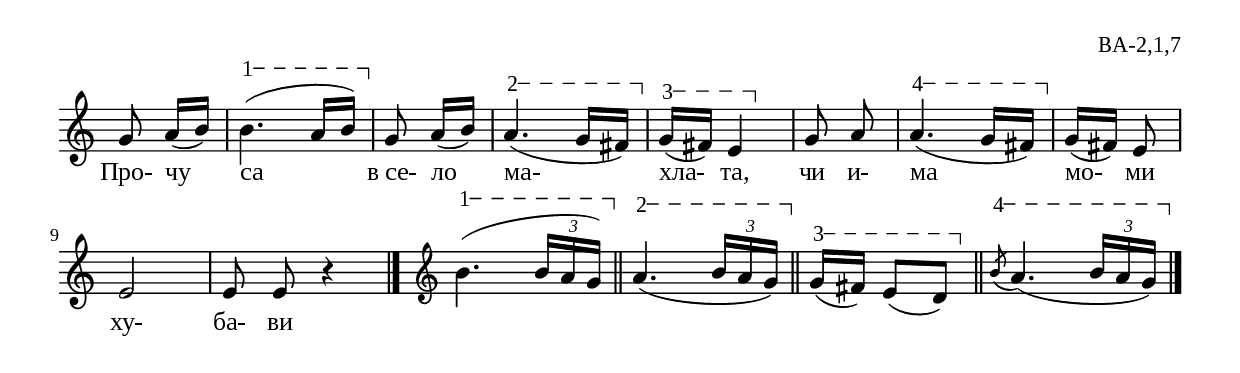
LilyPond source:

%{
BA_2_1_07
%}

\include "td-preamble.ly"

%\layout { %% безразмерно, Unmetered music
%\context { \Staff \remove "Time_signature_engraver" } }

\score {
\relative c'' {
%% \tempo 4 = 152
%%  \time 2/4 
\set Score.measureLength = #(ly:make-moment 2 8)
g8\noBeam a16( b) |
\varA
\set Score.measureLength = #(ly:make-moment 2 4)
b4.\startTextSpan( a16[ b\stopTextSpan)] | 
\set Score.measureLength = #(ly:make-moment 2 8)
g8\noBeam a16( b) | 
\varB
\set Score.measureLength = #(ly:make-moment 2 4)
a4.\startTextSpan( g16[ fis\stopTextSpan]) | 
\varC
\set Score.measureLength = #(ly:make-moment 3 8)
g16\startTextSpan([ fis]) e4\stopTextSpan | 
\set Score.measureLength = #(ly:make-moment 2 8)
g8\noBeam a | 
\varD
\set Score.measureLength = #(ly:make-moment 2 4)
a4.\startTextSpan( g16[ fis\stopTextSpan]) | 
\set Score.measureLength = #(ly:make-moment 2 8)
g16([ fis]) e8 | 
\set Score.measureLength = #(ly:make-moment 2 4)
e2 | e8\noBeam e r4
 \bar "|."
\endm
\varA
b'4.\startTextSpan( \times 2/3 { b16[ a g\stopTextSpan)] } \bar "||"
\varB
a4.\startTextSpan( \times 2/3 { b16[ a g\stopTextSpan]) } \bar "||"
\varC
\set Score.measureLength = #(ly:make-moment 3 8)
g16\startTextSpan([ fis]) e8[( d\stopTextSpan])  \bar "||"
\set Score.measureLength = #(ly:make-moment 2 8)
\varD
\set Score.measureLength = #(ly:make-moment 2 4)
\acciaccatura b'8\startTextSpan a4.( \times 2/3 { b16[ a g\stopTextSpan]) }
 \bar "|."
}
\addlyrics { Про- чу са "в се-" ло ма- хла- та, чи и- ма мо- ми ху- ба- ви }
%
\layout {
  indent = #0
  line-width = 190\mm
  ragged-right=##f
   %% безразмерно, Unmetered music
	\context { \Staff \remove "Time_signature_engraver" }
}
%
\midi { 
	\context {
		\Score
		tempoWholesPerMinute = #(ly:make-moment 152 8)
		}
	}
}
%
\header{
  opus = "ВА-2,1,7"
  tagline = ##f
}


